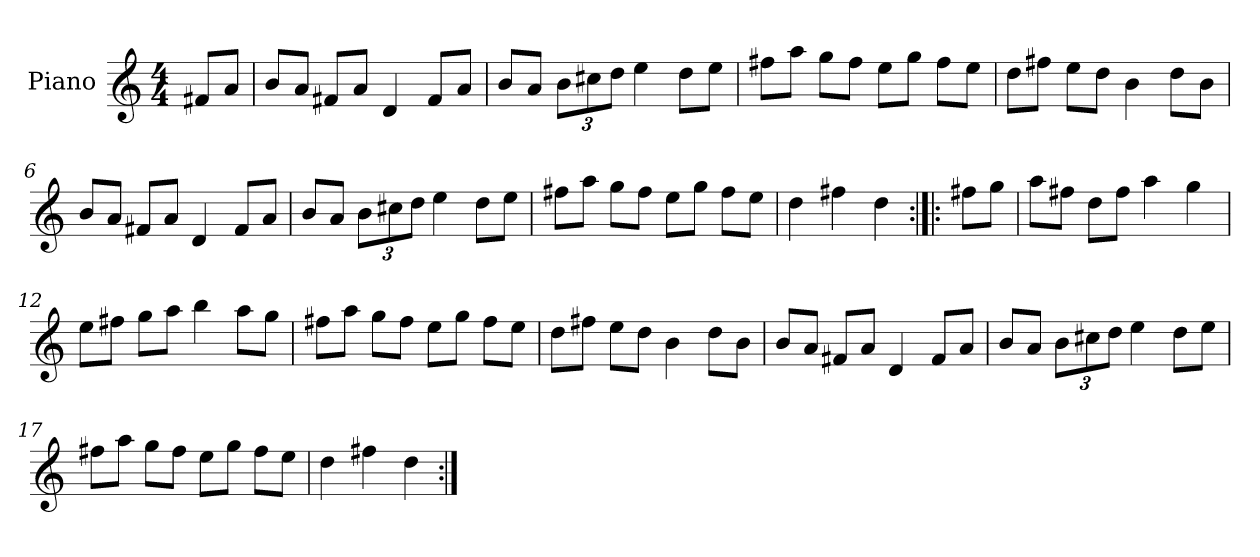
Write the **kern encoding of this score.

**kern
*part1
*staff1
*I"Piano
*I'Pno
*clefG2
*k[]
*M4/4
=1
8f#/L
8a/J
=2
8b/L
8a/J
8f#/L
8a/J
4d/
8f#/L
8a/J
=3
8b/L
8a/J
12b\L
12cc#\
12dd\J
4ee\
8dd\L
8ee\J
=4
8ff#\L
8aa\J
8gg\L
8ff#\J
8ee\L
8gg\J
8ff#\L
8ee\J
=5
8dd\L
8ff#\J
8ee\L
8dd\J
4b\
8dd\L
8b\J
=6
8b/L
8a/J
8f#/L
8a/J
4d/
8f#/L
8a/J
=7
8b/L
8a/J
12b\L
12cc#\
12dd\J
4ee\
8dd\L
8ee\J
=8
8ff#\L
8aa\J
8gg\L
8ff#\J
8ee\L
8gg\J
8ff#\L
8ee\J
=9
4dd\
4ff#\
4dd\
=10:|!|:
8ff#\L
8gg\J
=11
8aa\L
8ff#\J
8dd\L
8ff#\J
4aa\
4gg\
=12
8ee\L
8ff#\J
8gg\L
8aa\J
4bb\
8aa\L
8gg\J
=13
8ff#\L
8aa\J
8gg\L
8ff#\J
8ee\L
8gg\J
8ff#\L
8ee\J
=14
8dd\L
8ff#\J
8ee\L
8dd\J
4b\
8dd\L
8b\J
=15
8b/L
8a/J
8f#/L
8a/J
4d/
8f#/L
8a/J
=16
8b/L
8a/J
12b\L
12cc#\
12dd\J
4ee\
8dd\L
8ee\J
=17
8ff#\L
8aa\J
8gg\L
8ff#\J
8ee\L
8gg\J
8ff#\L
8ee\J
=18
4dd\
4ff#\
4dd\
=:|!
*-
